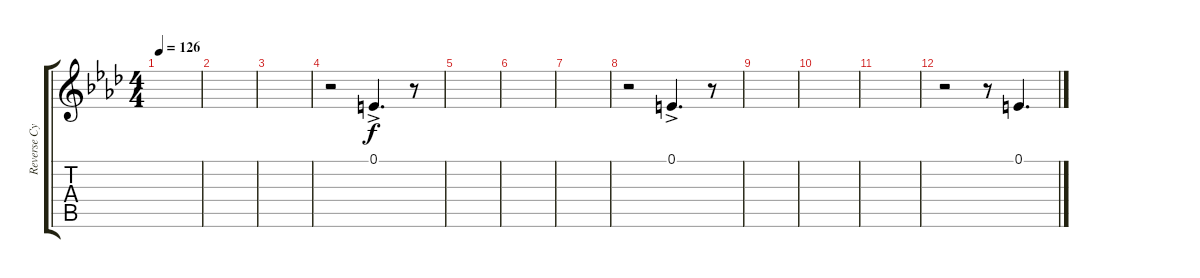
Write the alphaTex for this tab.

\track ("Reverse Cymbal" "Reverse Cy") {instrument reversecymbal}
\staff {score tabs}
\tuning (E4 B3 G3 D3 A2 E2) {hide}
\ts (4 4)
\tempo 126
\clef g2
\ks ab
|
|
|
r.2 0.1{ac}.4{d} r.8 |
|
|
|
r.2 0.1{ac}.4{d} r.8 |
|
|
|
r.2 r.8 0.1.4{d dy f}
